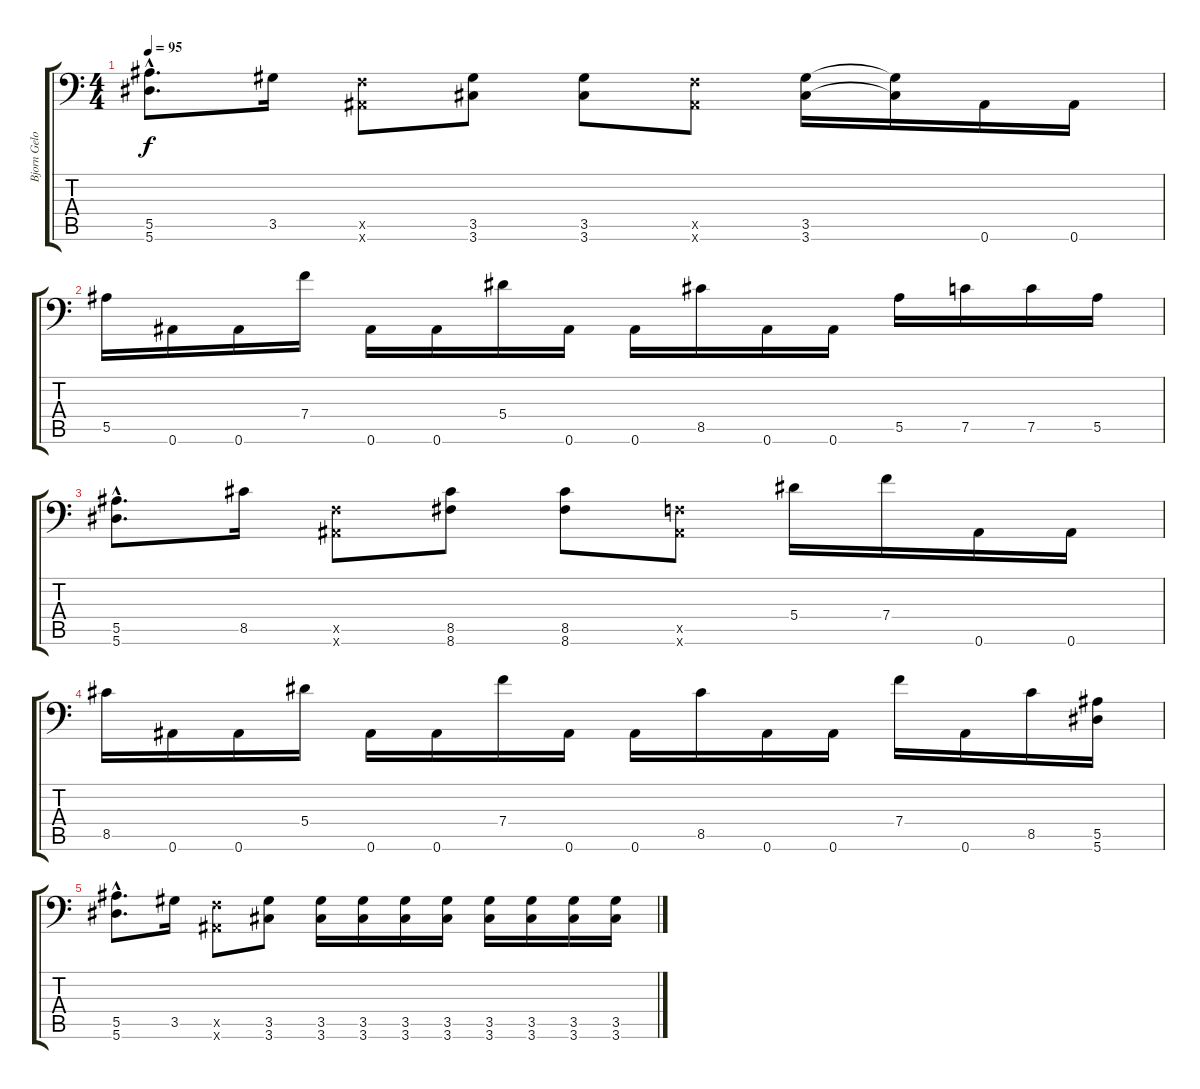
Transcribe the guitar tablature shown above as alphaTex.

\track ("Bjorn Gelotte" "Bjorn Gelo") {instrument overdrivenguitar}
\staff {score tabs}
\tuning (C4 G3 Eb3 Bb2 F2 Bb1) {hide}
\ts (4 4)
\tempo 95
\clef f4
\ks c
(5.5{hac} 5.6{hac}).8{d dy f} 3.5.16 (0.5{x} 0.6{x}).8 (3.5 3.6).8 (3.5 3.6).8 (0.5{x} 0.6{x}).8 (3.5 3.6).16 (3.5{t} 3.6{t}).16 0.6.16 0.6.16 |
5.5.16 0.6.16 0.6.16 7.4.16 0.6.16 0.6.16 5.4.16 0.6.16 0.6.16 8.5.16 0.6.16 0.6.16 5.5.16 7.5.16 7.5.16 5.5.16 |
(5.5{hac} 5.6{hac}).8{d} 8.5.16 (0.5{x} 0.6{x}).8 (8.5 8.6).8 (8.5 8.6).8 (0.5{x} 0.6{x}).8 5.4.16 7.4.16 0.6.16 0.6.16 |
8.5.16 0.6.16 0.6.16 5.4.16 0.6.16 0.6.16 7.4.16 0.6.16 0.6.16 8.5.16 0.6.16 0.6.16 7.4.16 0.6.16 8.5.16 (5.5 5.6).16 |
(5.5{hac} 5.6{hac}).8{d} 3.5.16 (0.5{x} 0.6{x}).8 (3.5 3.6).8 (3.5 3.6).16 (3.5 3.6).16 (3.5 3.6).16 (3.5 3.6).16 (3.5 3.6).16 (3.5 3.6).16 (3.5 3.6).16 (3.5 3.6).16
